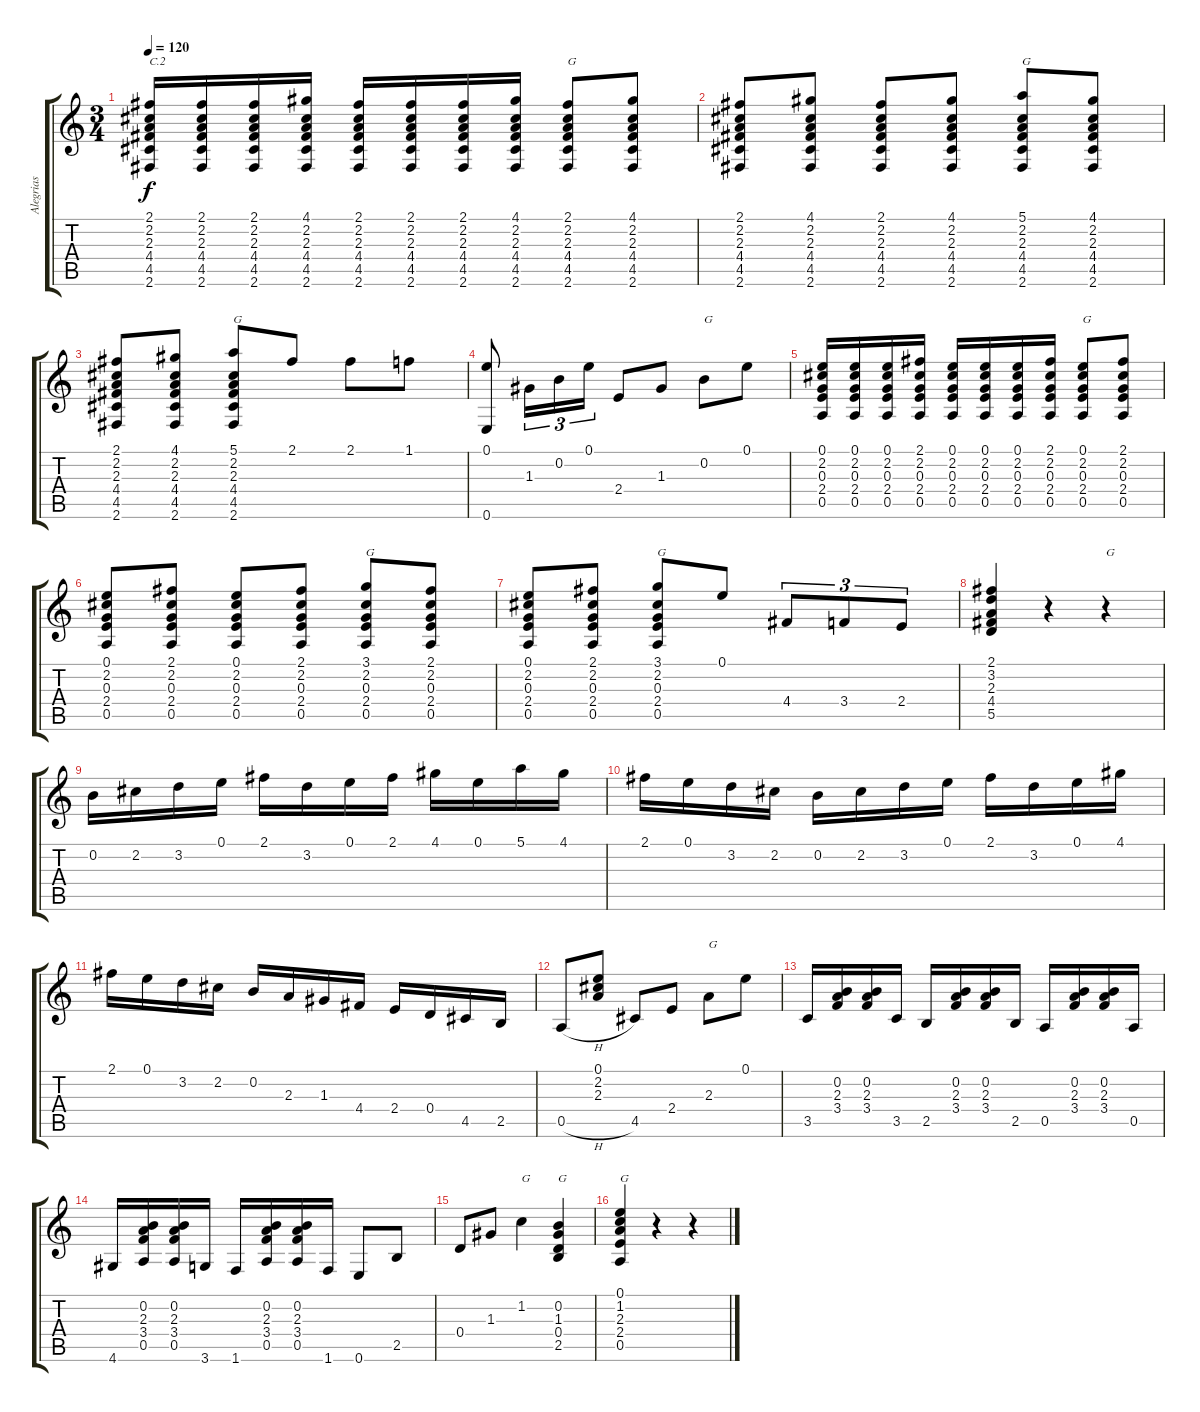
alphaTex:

\track ("Alegrias" "Alegrias") {instrument acousticguitarnylon}
\staff {score tabs}
\tuning (E4 B3 G3 D3 A2 E2) {hide}
\ts (3 4)
\tempo 120
\clef g2
\ks c
(2.1 2.2 2.3 4.4 4.5 2.6).16{txt "C.2" dy f} (2.1 2.2 2.3 4.4 4.5 2.6).16 (2.1 2.2 2.3 4.4 4.5 2.6).16 (4.1 2.2 2.3 4.4 4.5 2.6).16 (2.1 2.2 2.3 4.4 4.5 2.6).16 (2.1 2.2 2.3 4.4 4.5 2.6).16 (2.1 2.2 2.3 4.4 4.5 2.6).16 (4.1 2.2 2.3 4.4 4.5 2.6).16 (2.1 2.2 2.3 4.4 4.5 2.6).8{txt "G"} (4.1 2.2 2.3 4.4 4.5 2.6).8 |
(2.1 2.2 2.3 4.4 4.5 2.6).8 (4.1 2.2 2.3 4.4 4.5 2.6).8 (2.1 2.2 2.3 4.4 4.5 2.6).8 (4.1 2.2 2.3 4.4 4.5 2.6).8 (5.1 2.2 2.3 4.4 4.5 2.6).8{txt "G"} (4.1 2.2 2.3 4.4 4.5 2.6).8 |
(2.1 2.2 2.3 4.4 4.5 2.6).8 (4.1 2.2 2.3 4.4 4.5 2.6).8 (5.1 2.2 2.3 4.4 4.5 2.6).8{txt "G"} 2.1.8 2.1.8 1.1.8 |
(0.1 0.6).8 1.3.16{tu (3 2)} 0.2.16{tu (3 2)} 0.1.16{tu (3 2)} 2.4.8 1.3.8 0.2.8{txt "G"} 0.1.8 |
(0.1 2.2 0.3 2.4 0.5).16 (0.1 2.2 0.3 2.4 0.5).16 (0.1 2.2 0.3 2.4 0.5).16 (2.1 2.2 0.3 2.4 0.5).16 (0.1 2.2 0.3 2.4 0.5).16 (0.1 2.2 0.3 2.4 0.5).16 (0.1 2.2 0.3 2.4 0.5).16 (2.1 2.2 0.3 2.4 0.5).16 (0.1 2.2 0.3 2.4 0.5).8{txt "G"} (2.1 2.2 0.3 2.4 0.5).8 |
(0.1 2.2 0.3 2.4 0.5).8 (2.1 2.2 0.3 2.4 0.5).8 (0.1 2.2 0.3 2.4 0.5).8 (2.1 2.2 0.3 2.4 0.5).8 (3.1 2.2 0.3 2.4 0.5).8{txt "G"} (2.1 2.2 0.3 2.4 0.5).8 |
(0.1 2.2 0.3 2.4 0.5).8 (2.1 2.2 0.3 2.4 0.5).8 (3.1 2.2 0.3 2.4 0.5).8{txt "G"} 0.1.8 4.4.8{tu (3 2)} 3.4.8{tu (3 2)} 2.4.8{tu (3 2)} |
(2.1 3.2 2.3 4.4 5.5).4 r.4 r.4{txt "G"} |
0.2.16 2.2.16 3.2.16 0.1.16 2.1.16 3.2.16 0.1.16 2.1.16 4.1.16 0.1.16 5.1.16 4.1.16 |
2.1.16 0.1.16 3.2.16 2.2.16 0.2.16 2.2.16 3.2.16 0.1.16 2.1.16 3.2.16 0.1.16 4.1.16 |
2.1.16 0.1.16 3.2.16 2.2.16 0.2.16 2.3.16 1.3.16 4.4.16 2.4.16 0.4.16 4.5.16 2.5.16 |
0.5{h}.8 (0.1 2.2 2.3).8 4.5.8 2.4.8 2.3.8{txt "G"} 0.1.8 |
3.5.16 (0.2 2.3 3.4).16 (0.2 2.3 3.4).16 3.5.16 2.5.16 (0.2 2.3 3.4).16 (0.2 2.3 3.4).16 2.5.16 0.5.16 (0.2 2.3 3.4).16 (0.2 2.3 3.4).16 0.5.16 |
4.6.16 (0.2 2.3 3.4 0.5).16 (0.2 2.3 3.4 0.5).16 3.6.16 1.6.16 (0.2 2.3 3.4 0.5).16 (0.2 2.3 3.4 0.5).16 1.6.16 0.6.8 2.5.8 |
0.4.8 1.3.8 1.2.4{txt "G"} (0.2 1.3 0.4 2.5).4{txt "G"} |
(0.1 1.2 2.3 2.4 0.5).4{txt "G"} r.4 r.4
